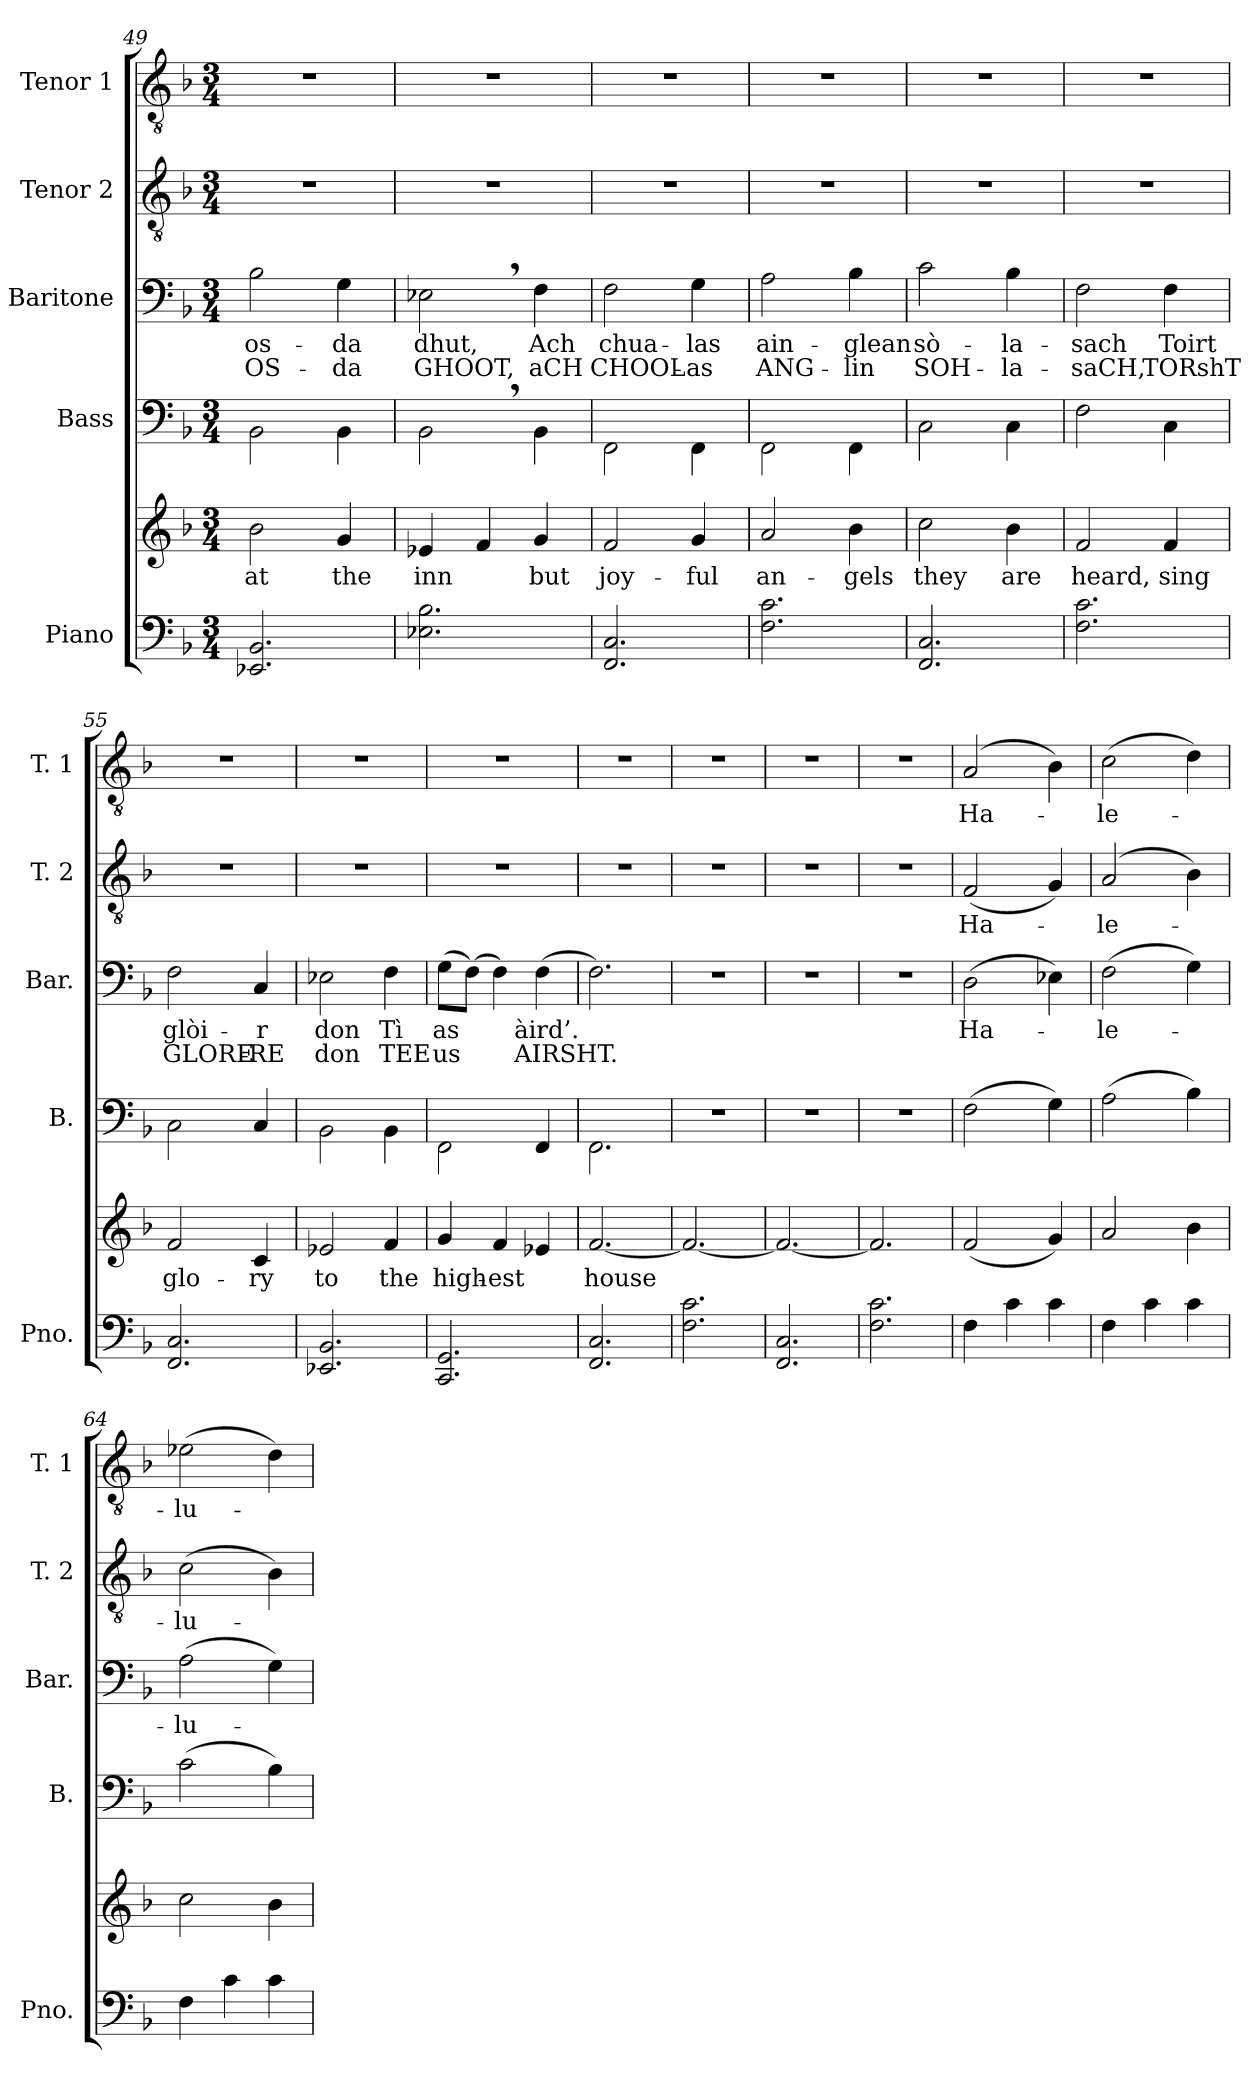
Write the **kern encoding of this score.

**kern	**kern	**text	**kern	**kern	**text	**text	**kern	**text	**kern	**text
*part5	*part5	*part5	*part4	*part3	*part3	*part3	*part2	*part2	*part1	*part1
*staff6	*staff5	*staff5	*staff4	*staff3	*staff3	*staff3	*staff2	*staff2	*staff1	*staff1
*I"Piano	*	*	*I"Bass	*I"Baritone	*	*	*I"Tenor 2	*	*I"Tenor 1	*
*I'Pno.	*	*	*I'B.	*I'Bar.	*	*	*I'T. 2	*	*I'T. 1	*
*clefF4	*clefG2	*	*clefF4	*clefF4	*	*	*clefGv2	*	*clefGv2	*
*k[b-]	*k[b-]	*	*k[b-]	*k[b-]	*	*	*k[b-]	*	*k[b-]	*
*M3/4	*M3/4	*	*M3/4	*M3/4	*	*	*M3/4	*	*M3/4	*
=49	=49	=49	=49	=49	=49	=49	=49	=49	=49	=49
!	!	!LO:LY:b	!	!	!LO:LY:b	!LO:LY:b	!	!	!	!
2.EE-X/ 2.BB-/	2b-\	at	2BB-\	2B-\	os-	OS-	2.r	.	2.r	.
!	!	!LO:LY:b	!	!	!LO:LY:b	!LO:LY:b	!	!	!	!
.	4g/	the	4BB-\	4G\	-da	-da	.	.	.	.
=50	=50	=50	=50	=50	=50	=50	=50	=50	=50	=50
!	!	!LO:LY:b	!	!	!LO:LY:b	!LO:LY:b	!	!	!	!
2.E-X\ 2.B-\	4e-X/	inn	2BB-,\	2E-X,\	dhut,	GHOOT,	2.r	.	2.r	.
.	4f/	.	.	.	.	.	.	.	.	.
!	!	!LO:LY:b	!	!	!LO:LY:b	!LO:LY:b	!	!	!	!
.	4g/	but	4BB-\	4F\	Ach	aCH	.	.	.	.
!!LO:PB:g=z
=51	=51	=51	=51	=51	=51	=51	=51	=51	=51	=51
!	!	!LO:LY:b	!	!	!LO:LY:b	!LO:LY:b	!	!	!	!
2.FF/ 2.C/	2f/	joy-	2FF\	2F\	chua-	CHOOL-	2.r	.	2.r	.
!	!	!LO:LY:b	!	!	!LO:LY:b	!LO:LY:b	!	!	!	!
.	4g/	-ful	4FF\	4G\	-las	-as	.	.	.	.
=52	=52	=52	=52	=52	=52	=52	=52	=52	=52	=52
!	!	!LO:LY:b	!	!	!LO:LY:b	!LO:LY:b	!	!	!	!
2.F\ 2.c\	2a/	an-	2FF\	2A\	ain-	ANG-	2.r	.	2.r	.
!	!	!LO:LY:b	!	!	!LO:LY:b	!LO:LY:b	!	!	!	!
.	4b-\	-gels	4FF\	4B-\	-glean	-lin	.	.	.	.
=53	=53	=53	=53	=53	=53	=53	=53	=53	=53	=53
!	!	!LO:LY:b	!	!	!LO:LY:b	!LO:LY:b	!	!	!	!
2.FF/ 2.C/	2cc\	they	2C\	2c\	sò-	SOH-	2.r	.	2.r	.
!	!	!LO:LY:b	!	!	!LO:LY:b	!LO:LY:b	!	!	!	!
.	4b-\	are	4C\	4B-\	-la-	-la-	.	.	.	.
=54	=54	=54	=54	=54	=54	=54	=54	=54	=54	=54
!	!	!LO:LY:b	!	!	!LO:LY:b	!LO:LY:b	!	!	!	!
2.F\ 2.c\	2f/	heard,	2F\	2F\	-sach	-saCH,	2.r	.	2.r	.
!	!	!LO:LY:b	!	!	!LO:LY:b	!LO:LY:b	!	!	!	!
.	4f/	sing	4C\	4F\	Toirt	TORshT	.	.	.	.
=55	=55	=55	=55	=55	=55	=55	=55	=55	=55	=55
!	!	!LO:LY:b	!	!	!LO:LY:b	!LO:LY:b	!	!	!	!
2.FF/ 2.C/	2f/	glo-	2C\	2F\	glòi-	GLORE-	2.r	.	2.r	.
!	!	!LO:LY:b	!	!	!LO:LY:b	!LO:LY:b	!	!	!	!
.	4c/	-ry	4C/	4C/	-r	-RE	.	.	.	.
=56	=56	=56	=56	=56	=56	=56	=56	=56	=56	=56
!	!	!LO:LY:b	!	!	!LO:LY:b	!LO:LY:b	!	!	!	!
2.EE-X/ 2.BB-/	2e-X/	to	2BB-\	2E-X\	don	don	2.r	.	2.r	.
!	!	!LO:LY:b	!	!	!LO:LY:b	!LO:LY:b	!	!	!	!
.	4f/	the	4BB-\	4F\	Tì	TEE	.	.	.	.
=57	=57	=57	=57	=57	=57	=57	=57	=57	=57	=57
!	!	!LO:LY:b	!	!	!LO:LY:b	!LO:LY:b	!	!	!	!
2.CC/ 2.GG/	4g/	high-	2FF\	(8G\L	as	us	2.r	.	2.r	.
.	.	.	.	(8F\J)	.	.	.	.	.	.
!	!	!LO:LY:b	!	!	!	!	!	!	!	!
.	4f/	-est	.	4F\)	.	.	.	.	.	.
!	!	!	!	!	!LO:LY:b	!LO:LY:b	!	!	!	!
.	4e-X/	.	4FF/	(4F\	àird’.	AIRSHT.	.	.	.	.
=58	=58	=58	=58	=58	=58	=58	=58	=58	=58	=58
!	!	!LO:LY:b	!	!	!	!	!	!	!	!
2.FF/ 2.C/	[2.f/	house	2.FF\	2.F\)	.	.	2.r	.	2.r	.
=59	=59	=59	=59	=59	=59	=59	=59	=59	=59	=59
2.F\ 2.c\	2.f/_	.	2.r	2.r	.	.	2.r	.	2.r	.
!!LO:LB:g=z
=60	=60	=60	=60	=60	=60	=60	=60	=60	=60	=60
2.FF/ 2.C/	2.f/_	.	2.r	2.r	.	.	2.r	.	2.r	.
=61	=61	=61	=61	=61	=61	=61	=61	=61	=61	=61
2.F\ 2.c\	2.f/]	.	2.r	2.r	.	.	2.r	.	2.r	.
=62	=62	=62	=62	=62	=62	=62	=62	=62	=62	=62
!	!	!	!	!	!LO:LY:b	!	!	!LO:LY:b	!	!LO:LY:b
4F\	(2f/	.	(2F\	(2D\	Ha-	.	(2F/	Ha-	(2A/	Ha-
4c\	.	.	.	.	.	.	.	.	.	.
4c\	4g/)	.	4G\)	4E-X\)	.	.	4G/)	.	4B-\)	.
=63	=63	=63	=63	=63	=63	=63	=63	=63	=63	=63
!	!	!	!	!	!LO:LY:b	!	!	!LO:LY:b	!	!LO:LY:b
4F\	2a/	.	(2A\	(2F\	-le-	.	(2A/	-le-	(2c\	-le-
4c\	.	.	.	.	.	.	.	.	.	.
4c\	4b-\	.	4B-\)	4G\)	.	.	4B-\)	.	4d\)	.
=64	=64	=64	=64	=64	=64	=64	=64	=64	=64	=64
!	!	!	!	!	!LO:LY:b	!	!	!LO:LY:b	!	!LO:LY:b
4F\	2cc\	.	(2c\	(2A\	-lu-	.	(2c\	-lu-	(2e-X\	-lu-
4c\	.	.	.	.	.	.	.	.	.	.
4c\	4b-\	.	4B-\)	4G\)	.	.	4B-\)	.	4d\)	.
=	=	=	=	=	=	=	=	=	=	=
*-	*-	*-	*-	*-	*-	*-	*-	*-	*-	*-
